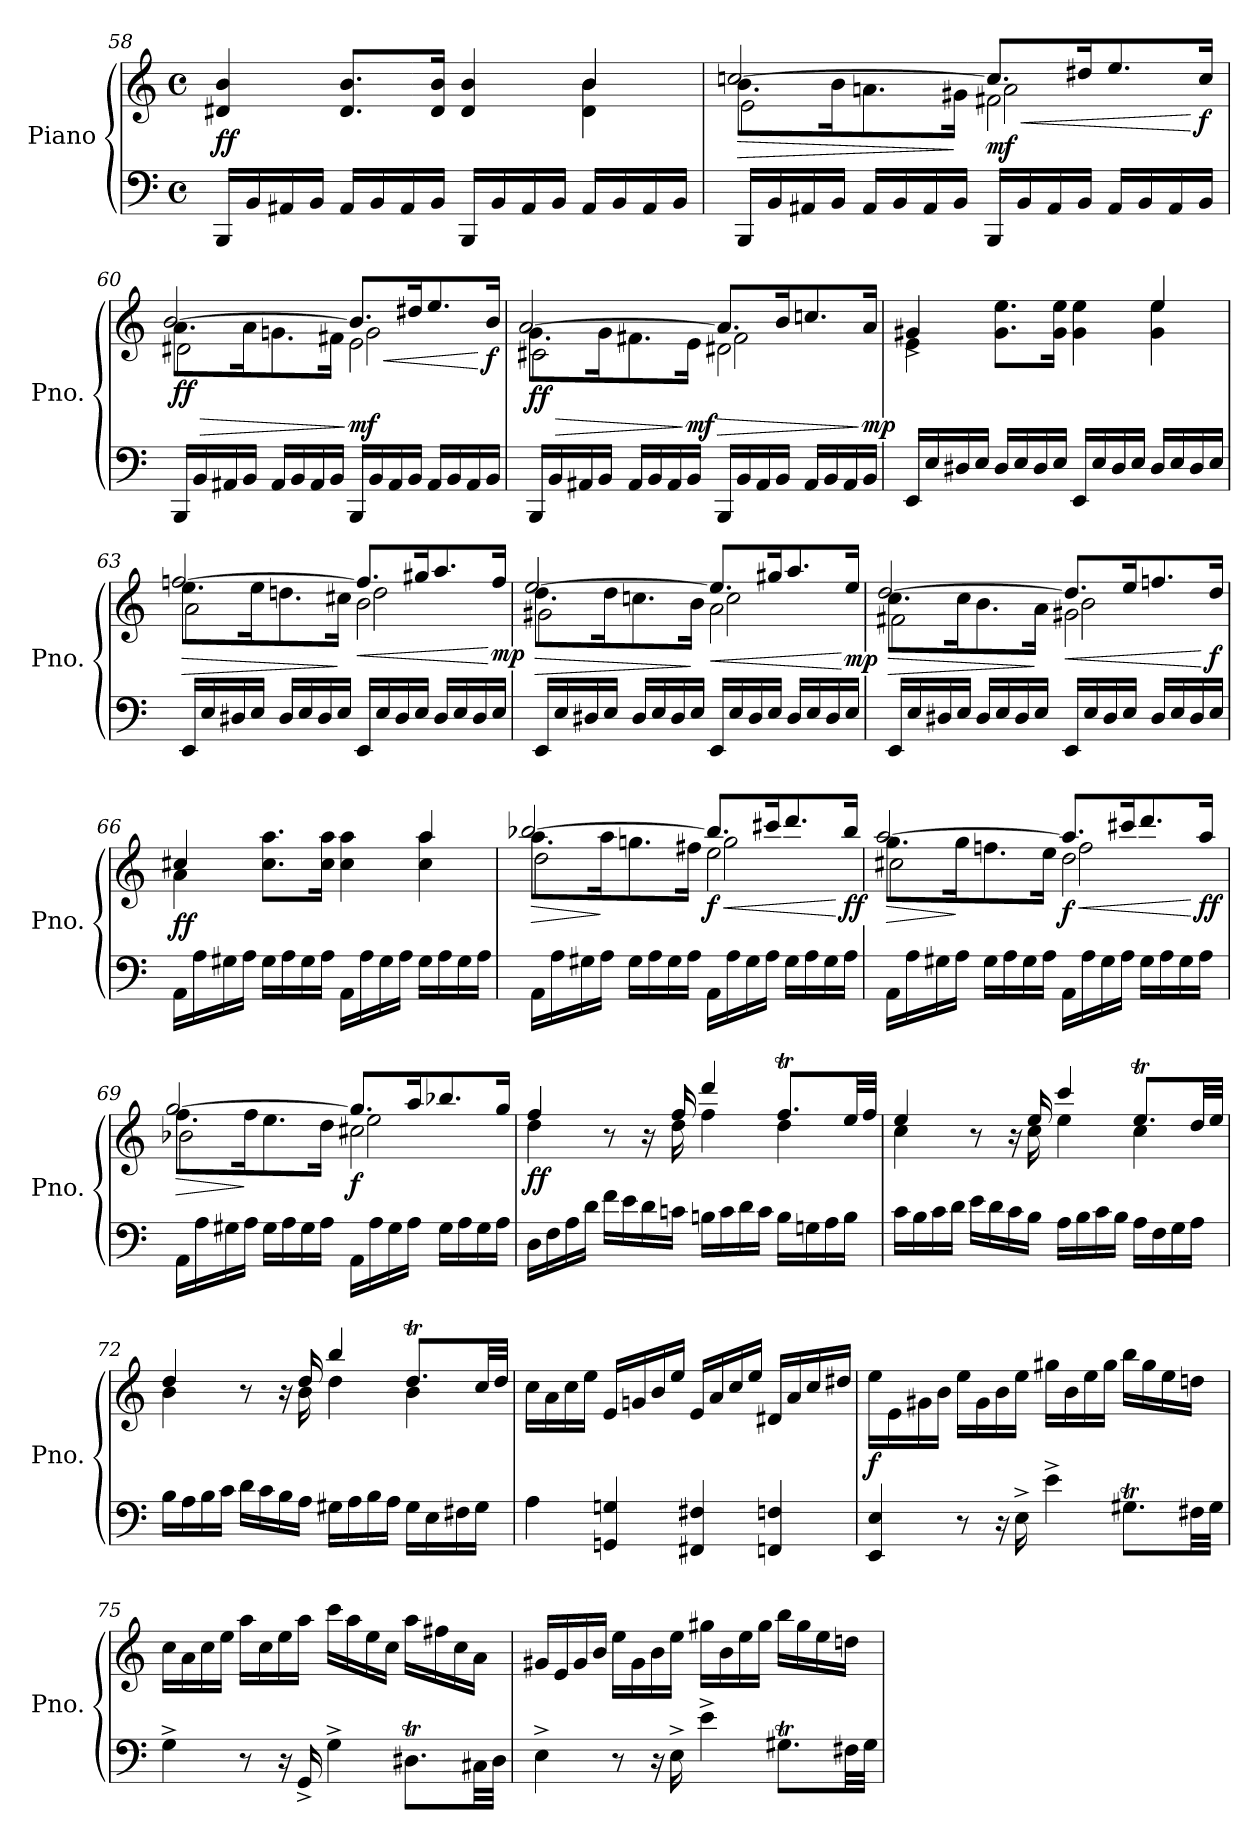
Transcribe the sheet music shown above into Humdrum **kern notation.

**kern	**kern	**dynam
*part1	*part1	*part1
*staff2	*staff1	*staff1/2
*I"Piano	*	*
*I'Pno.	*	*
*clefF4	*clefG2	*
*k[]	*k[]	*
*M4/4	*M4/4	*
*met(c)	*met(c)	*
=58	=58	=58
*	*^	*
!	!	!	!LO:DY:b
16BBB/LL	4d#X/ 4b/	2.ryy	ff
16BB/	.	.	.
16AA#X/	.	.	.
16BB/JJ	.	.	.
16AA#/LL	8.d#/ 8.b/L	.	.
16BB/	.	.	.
16AA#/	.	.	.
16BB/JJ	16d#/ 16b/Jk	.	.
16BBB/LL	4d#/ 4b/	.	.
16BB/	.	.	.
16AA#/	.	.	.
16BB/JJ	.	.	.
16AA#/LL	4d#\ 4b\	4b/	.
16BB/	.	.	.
16AA#/	.	.	.
16BB/JJ	.	.	.
*	*v	*v	*
!!LO:PB:g=z
=59	=59	=59
!	!	!LO:HP:b
*	*^	*
*	*	*^	*
16BBB/LL	8.b\L	2e\	[2ccn/	>
16BB/	.	.	.	.
16AA#X/	.	.	.	.
16BB/JJ	16b\K	.	.	.
16AA#/LL	8.an\	.	.	.
16BB/	.	.	.	.
16AA#/	.	.	.	.
16BB/JJ	16g#X\Jk	.	.	]
!	!	!	!	!LO:HP:b
!	!	!	!	!LO:DY:n=1:b
16BBB/LL	8.cc/L]	2f#X\	2a\	< mf
16BB/	.	.	.	.
16AA#/	.	.	.	.
16BB/JJ	16dd#X/K	.	.	.
16AA#/LL	8.ee/	.	.	.
16BB/	.	.	.	.
16AA#/	.	.	.	.
!	!	!	!	!LO:DY:n=2:b
16BB/JJ	16cc/Jk	.	.	[ f
=60	=60	=60	=60	=60
!	!	!	!	!LO:HP:b
!	!	!	!	!LO:DY:n=1:b
16BBB/LL	8.a\L	2d#X\	[2b/	> ff
16BB/	.	.	.	.
16AA#X/	.	.	.	.
16BB/JJ	16a\K	.	.	.
16AA#/LL	8.gn\	.	.	.
16BB/	.	.	.	.
16AA#/	.	.	.	.
16BB/JJ	16f#X\Jk	.	.	.
!	!	!	!	!LO:HP:n=1:b
!	!	!	!	!LO:DY:n=2:b
16BBB/LL	8.b/L]	2e\	2g\	] < mf
16BB/	.	.	.	.
16AA#/	.	.	.	.
16BB/JJ	16dd#X/K	.	.	.
16AA#/LL	8.ee/	.	.	.
16BB/	.	.	.	.
16AA#/	.	.	.	.
!	!	!	!	!LO:DY:n=3:b
16BB/JJ	16b/Jk	.	.	[ f
!!LO:LB:g=z	!!	!!
=61	=61	=61	=61	=61
!	!	!	!	!LO:HP:b
!	!	!	!	!LO:DY:n=1:b
16BBB/LL	8.g\L	2c#X\	[2a/	> ff
16BB/	.	.	.	.
16AA#X/	.	.	.	.
16BB/JJ	16g\K	.	.	.
16AA#/LL	8.f#X\	.	.	.
16BB/	.	.	.	.
16AA#/	.	.	.	.
!	!	!	!	!LO:DY:n=2:b
16BB/JJ	16e\Jk	.	.	] mf
!	!	!	!	!LO:HP:b
16BBB/LL	8.a/L]	2d#X\	2f#\	>
16BB/	.	.	.	.
16AA#/	.	.	.	.
16BB/JJ	16b/K	.	.	.
16AA#/LL	8.ccn/	.	.	.
16BB/	.	.	.	.
16AA#/	.	.	.	.
!	!	!	!	!LO:DY:n=3:b
16BB/JJ	16a/Jk	.	.	] mp
*	*	*v	*v	*
=62	=62	=62	=62
!	!	!	!LO:DY:b
!	!	!	!LO:DY:n=1:b
16EE/LL	4e\	4g#X^/	mp pp
16E/	.	.	.
16D#X/	.	.	.
16E/JJ	.	.	.
16D#/LL	8.g#\ 8.ee\L	2ryy	.
16E/	.	.	.
16D#/	.	.	.
16E/JJ	16g#\ 16ee\Jk	.	.
16EE/LL	4g#\ 4ee\	.	.
16E/	.	.	.
16D#/	.	.	.
16E/JJ	.	.	.
16D#/LL	4g#\ 4ee\	4ee/	.
16E/	.	.	.
16D#/	.	.	.
16E/JJ	.	.	.
*	*v	*v	*
!!LO:LB:g=z
=63	=63	=63
!	!	!LO:HP:b
*	*^	*
*	*	*^	*
16EE/LL	8.ee\L	2a\	[2ffn/	>
16E/	.	.	.	.
16D#X/	.	.	.	.
16E/JJ	16ee\K	.	.	.
16D#/LL	8.ddn\	.	.	.
16E/	.	.	.	.
16D#/	.	.	.	.
16E/JJ	16cc#X\Jk	.	.	]
!	!	!	!	!LO:HP:b
16EE/LL	8.ff/L]	2b\	2dd\	<
16E/	.	.	.	.
16D#/	.	.	.	.
16E/JJ	16gg#X/K	.	.	.
16D#/LL	8.aa/	.	.	.
16E/	.	.	.	.
16D#/	.	.	.	.
!	!	!	!	!LO:DY:n=1:b
16E/JJ	16ff/Jk	.	.	[ mp
=64	=64	=64	=64	=64
!	!	!	!	!LO:HP:b
16EE/LL	8.dd\L	2g#X\	[2ee/	>
16E/	.	.	.	.
16D#X/	.	.	.	.
16E/JJ	16dd\K	.	.	.
16D#/LL	8.ccn\	.	.	.
16E/	.	.	.	.
16D#/	.	.	.	.
16E/JJ	16b\Jk	.	.	]
!	!	!	!	!LO:HP:b
16EE/LL	8.ee/L]	2a\	2cc\	<
16E/	.	.	.	.
16D#/	.	.	.	.
16E/JJ	16gg#X/K	.	.	.
16D#/LL	8.aa/	.	.	.
16E/	.	.	.	.
16D#/	.	.	.	.
!	!	!	!	!LO:DY:n=1:b
16E/JJ	16ee/Jk	.	.	[ mp
!!LO:LB:g=z	!!	!!
=65	=65	=65	=65	=65
!	!	!	!	!LO:HP:b
16EE/LL	8.cc\L	2f#X\	[2dd/	>
16E/	.	.	.	.
16D#X/	.	.	.	.
16E/JJ	16cc\K	.	.	.
16D#/LL	8.b\	.	.	.
16E/	.	.	.	.
16D#/	.	.	.	.
16E/JJ	16a\Jk	.	.	]
!	!	!	!	!LO:HP:b
16EE/LL	8.dd/L]	2g#X\	2b\	<
16E/	.	.	.	.
16D#/	.	.	.	.
16E/JJ	16ee/K	.	.	.
16D#/LL	8.ffn/	.	.	.
16E/	.	.	.	.
16D#/	.	.	.	.
!	!	!	!	!LO:DY:n=1:b
16E/JJ	16dd/Jk	.	.	[ f
*	*	*v	*v	*
=66	=66	=66	=66
!	!	!	!LO:DY:b
16AA\LL	4a\	4cc#X/	ff
16A\	.	.	.
16G#X\	.	.	.
16A\JJ	.	.	.
16G#\LL	8.cc#\ 8.aa\L	2ryy	.
16A\	.	.	.
16G#\	.	.	.
16A\JJ	16cc#\ 16aa\Jk	.	.
16AA\LL	4cc#\ 4aa\	.	.
16A\	.	.	.
16G#\	.	.	.
16A\JJ	.	.	.
16G#\LL	4cc#\ 4aa\	4aa/	.
16A\	.	.	.
16G#\	.	.	.
16A\JJ	.	.	.
*	*v	*v	*
!!LO:LB:g=z
=67	=67	=67
!	!	!LO:HP:b
*	*^	*
*	*	*^	*
16AA\LL	8.aa\L	2dd\	[2bb-X/	>
16A\	.	.	.	.
16G#X\	.	.	.	.
16A\JJ	16aa\K	.	.	]
16G#\LL	8.ggn\	.	.	.
16A\	.	.	.	.
16G#\	.	.	.	.
16A\JJ	16ff#X\Jk	.	.	.
!	!	!	!	!LO:HP:b
!	!	!	!	!LO:DY:n=1:b
16AA\LL	8.bb-/L]	2ee\	2gg\	< f
16A\	.	.	.	.
16G#\	.	.	.	.
16A\JJ	16ccc#X/K	.	.	.
16G#\LL	8.ddd/	.	.	.
16A\	.	.	.	.
16G#\	.	.	.	.
!	!	!	!	!LO:DY:n=2:b
16A\JJ	16bb-/Jk	.	.	[ ff
=68	=68	=68	=68	=68
!	!	!	!	!LO:HP:b
16AA\LL	8.gg\L	2cc#X\	[2aa/	>
16A\	.	.	.	.
16G#X\	.	.	.	.
16A\JJ	16gg\K	.	.	]
16G#\LL	8.ffn\	.	.	.
16A\	.	.	.	.
16G#\	.	.	.	.
16A\JJ	16ee\Jk	.	.	.
!	!	!	!	!LO:HP:b
!	!	!	!	!LO:DY:n=1:b
16AA\LL	8.aa/L]	2dd\	2ff\	< f
16A\	.	.	.	.
16G#\	.	.	.	.
16A\JJ	16ccc#X/K	.	.	.
16G#\LL	8.ddd/	.	.	.
16A\	.	.	.	.
16G#\	.	.	.	.
!	!	!	!	!LO:DY:n=2:b
16A\JJ	16aa/Jk	.	.	[ ff
!!LO:LB:g=z	!!	!!
=69	=69	=69	=69	=69
!	!	!	!	!LO:HP:b
16AA\LL	8.ff\L	2b-X\	[2gg/	>
16A\	.	.	.	.
16G#X\	.	.	.	.
16A\JJ	16ff\K	.	.	]
16G#\LL	8.ee\	.	.	.
16A\	.	.	.	.
16G#\	.	.	.	.
16A\JJ	16dd\Jk	.	.	.
!	!	!	!	!LO:DY:b
16AA\LL	8.gg/L]	2cc#X\	2ee\	f
16A\	.	.	.	.
16G#\	.	.	.	.
16A\JJ	16aa/K	.	.	.
16G#\LL	8.bb-X/	.	.	.
16A\	.	.	.	.
16G#\	.	.	.	.
16A\JJ	16gg/Jk	.	.	.
*	*	*v	*v	*
=70	=70	=70	=70
!	!	!	!LO:DY:b
16D\LL	4dd\	4ff/	ff
16F\	.	.	.
16A\	.	.	.
16d\JJ	.	.	.
16f\LL	8r	8.ryy	.
16e\	.	.	.
16d\	16r	.	.
16cn\JJ	16dd\	16ff/	.
16Bn\LL	4ff\	4ddd/	.
16c\	.	.	.
16d\	.	.	.
16c\JJ	.	.	.
16B\LL	8.ffT/L	4dd\	.
16Gn\	.	.	.
16A\	.	.	.
16B\JJ	32ee/LL	.	.
.	32ff/JJJ	.	.
!!LO:PB:g=z	!!
=71	=71	=71	=71
16c\LL	4cc\	4ee/	.
16B\	.	.	.
16c\	.	.	.
16d\JJ	.	.	.
16e\LL	8r	8.ryy	.
16d\	.	.	.
16c\	16r	.	.
16B\JJ	16cc\	16ee/	.
16A\LL	4ee\	4ccc/	.
16B\	.	.	.
16c\	.	.	.
16B\JJ	.	.	.
16A\LL	8.eet/L	4cc\	.
16F\	.	.	.
16G\	.	.	.
16A\JJ	32dd/LL	.	.
.	32ee/JJJ	.	.
=72	=72	=72	=72
16B\LL	4b\	4dd/	.
16A\	.	.	.
16B\	.	.	.
16c\JJ	.	.	.
16d\LL	8r	8.ryy	.
16c\	.	.	.
16B\	16r	.	.
16A\JJ	16b\	16dd/	.
16G#X\LL	4dd\	4bb/	.
16A\	.	.	.
16B\	.	.	.
16A\JJ	.	.	.
16G#\LL	8.ddT/L	4b\	.
16E\	.	.	.
16F#X\	.	.	.
16G#\JJ	32cc/LL	.	.
.	32dd/JJJ	.	.
*	*v	*v	*
!!LO:LB:g=z
=73	=73	=73
4A\	16cc\LL	.
.	16a\	.
.	16cc\	.
.	16ee\JJ	.
4GGn/ 4Gn/	16e/LL	.
.	16gn/	.
.	16b/	.
.	16ee/JJ	.
4FF#X/ 4F#X/	16e/LL	.
.	16a/	.
.	16cc/	.
.	16ee/JJ	.
4FFn/ 4Fn/	16d#X/LL	.
.	16a/	.
.	16cc/	.
.	16dd#X/JJ	.
=74	=74	=74
!	!	!LO:DY:b
4EE/ 4E/	16ee\LL	f
.	16e\	.
.	16g#X\	.
.	16b\JJ	.
8r	16ee\LL	.
.	16g#\	.
16r	16b\	.
16E^\	16ee\JJ	.
4e^\	16gg#X\LL	.
.	16b\	.
.	16ee\	.
.	16gg#\JJ	.
8.G#Xt\L	16bb\LL	.
.	16gg#\	.
.	16ee\	.
32F#X\LL	16ddn\JJ	.
32G#\JJJ	.	.
!!LO:LB:g=z
=75	=75	=75
4G^\	16cc\LL	.
.	16a\	.
.	16cc\	.
.	16ee\JJ	.
8r	16aa\LL	.
.	16cc\	.
16r	16ee\	.
16GG^/	16aa\JJ	.
4G^\	16ccc\LL	.
.	16aa\	.
.	16ee\	.
.	16cc\JJ	.
8.D#Xt\L	16aa\LL	.
.	16ff#X\	.
.	16cc\	.
32C#X\LL	16a\JJ	.
32D#\JJJ	.	.
=76	=76	=76
4E^\	16g#X/LL	.
.	16e/	.
.	16g#/	.
.	16b/JJ	.
8r	16ee\LL	.
.	16g#\	.
16r	16b\	.
16E^\	16ee\JJ	.
4e^\	16gg#X\LL	.
.	16b\	.
.	16ee\	.
.	16gg#\JJ	.
8.G#Xt\L	16bb\LL	.
.	16gg#\	.
.	16ee\	.
32F#X\LL	16ddn\JJ	.
32G#\JJJ	.	.
=	=	=
*-	*-	*-
